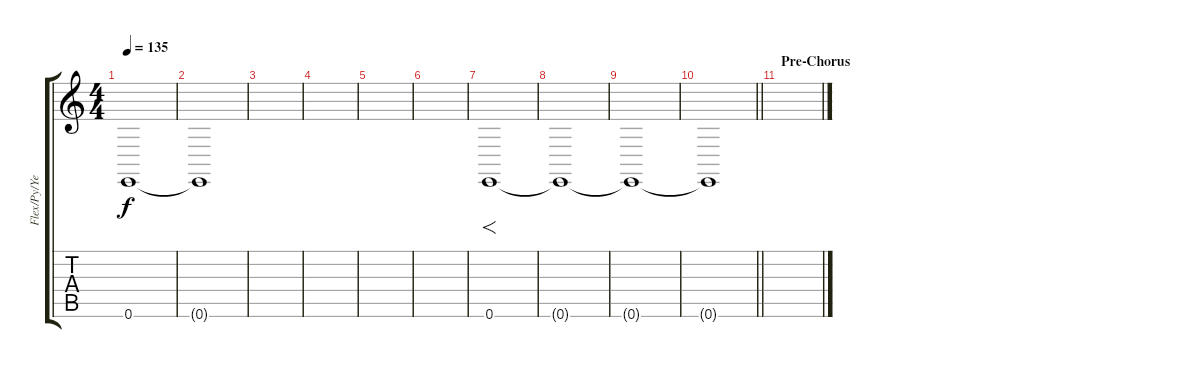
\track ("Flex/Py/Yellow" "Flex/Py/Ye") {instrument bagpipe}
\staff {score tabs}
\tuning (E4 B3 G3 D3 A2 E2) {hide}
\ts (4 4)
\tempo 135
\clef g2
\ks c
0.6{t}.1{dy f} |
0.6{t}.1 |
|
|
|
|
0.6.1{f} |
0.6{t}.1 |
0.6{t}.1 |
\barLineRight lightlight
0.6{t}.1 |
\section ("" "Pre-Chorus")
